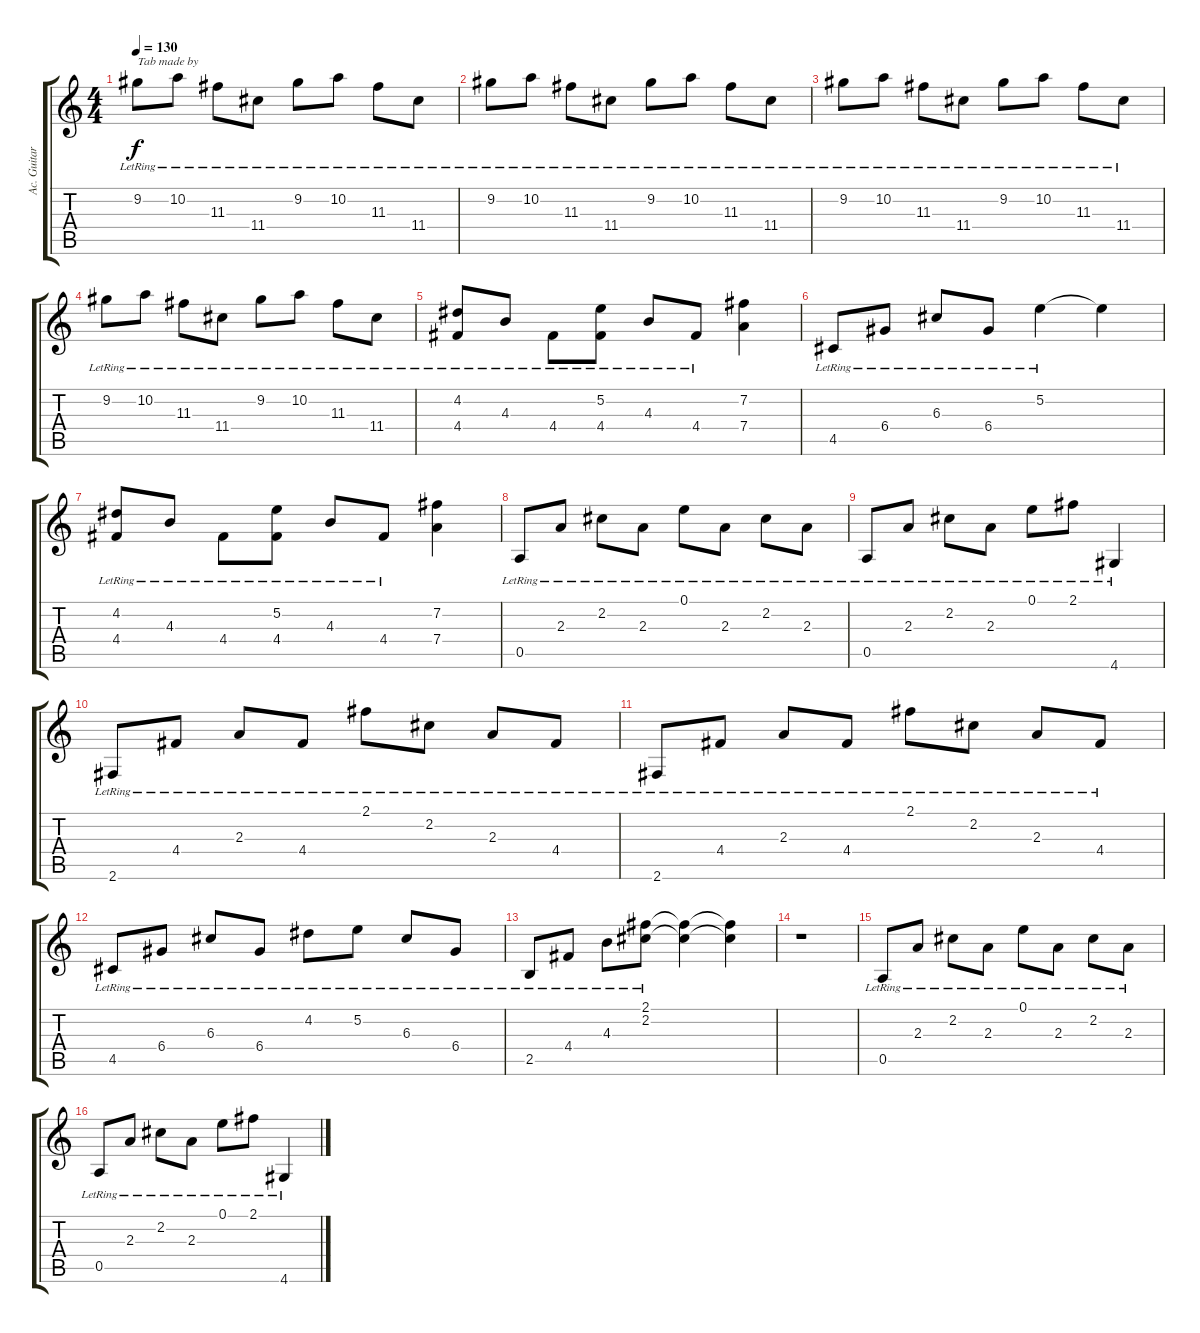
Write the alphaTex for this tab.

\track ("Ac. Guitar 2" "Ac. Guitar") {instrument electricguitarclean}
\staff {score tabs}
\tuning (E4 B3 G3 D3 A2 E2) {hide}
\ts (4 4)
\tempo 130
\tempo 120
\tempo 130
\clef g2
\ks c
9.2{lr}.8{txt "Tab made by" dy f instrument electricguitarclean} 10.2{lr}.8 11.3{lr}.8 11.4{lr}.8 9.2{lr}.8 10.2{lr}.8 11.3{lr}.8 11.4{lr}.8 |
9.2{lr}.8 10.2{lr}.8 11.3{lr}.8 11.4{lr}.8 9.2{lr}.8 10.2{lr}.8 11.3{lr}.8 11.4{lr}.8 |
9.2{lr}.8 10.2{lr}.8 11.3{lr}.8 11.4{lr}.8 9.2{lr}.8 10.2{lr}.8 11.3{lr}.8 11.4{lr}.8 |
9.2{lr}.8 10.2{lr}.8 11.3{lr}.8 11.4{lr}.8 9.2{lr}.8 10.2{lr}.8 11.3{lr}.8 11.4{lr}.8 |
(4.2{lr} 4.4{lr}).8 4.3{lr}.8 4.4{lr}.8 (5.2{lr} 4.4{lr}).8 4.3{lr}.8 4.4{lr}.8 (7.2 7.4).4 |
4.5{lr}.8 6.4{lr}.8 6.3{lr}.8 6.4{lr}.8 5.2{lr}.4 5.2{t}.4 |
(4.2{lr} 4.4{lr}).8 4.3{lr}.8 4.4{lr}.8 (5.2{lr} 4.4{lr}).8 4.3{lr}.8 4.4{lr}.8 (7.2 7.4).4 |
0.5{lr}.8 2.3{lr}.8 2.2{lr}.8 2.3{lr}.8 0.1{lr}.8 2.3{lr}.8 2.2{lr}.8 2.3{lr}.8 |
0.5{lr}.8 2.3{lr}.8 2.2{lr}.8 2.3{lr}.8 0.1{lr}.8 2.1{lr}.8 4.6{lr}.4 |
2.6{lr}.8 4.4{lr}.8 2.3{lr}.8 4.4{lr}.8 2.1{lr}.8 2.2{lr}.8 2.3{lr}.8 4.4{lr}.8 |
2.6{lr}.8 4.4{lr}.8 2.3{lr}.8 4.4{lr}.8 2.1{lr}.8 2.2{lr}.8 2.3{lr}.8 4.4{lr}.8 |
4.5{lr}.8 6.4{lr}.8 6.3{lr}.8 6.4{lr}.8 4.2{lr}.8 5.2{lr}.8 6.3{lr}.8 6.4{lr}.8 |
2.5{lr}.8 4.4{lr}.8 4.3{lr}.8 (2.1{lr} 2.2{lr}).8 (2.1{t} 2.2{t}).4 (2.1{t} 2.2{t}).4 |
r.1 |
0.5{lr}.8 2.3{lr}.8 2.2{lr}.8 2.3{lr}.8 0.1{lr}.8 2.3{lr}.8 2.2{lr}.8 2.3{lr}.8 |
0.5{lr}.8 2.3{lr}.8 2.2{lr}.8 2.3{lr}.8 0.1{lr}.8 2.1{lr}.8 4.6{lr}.4
